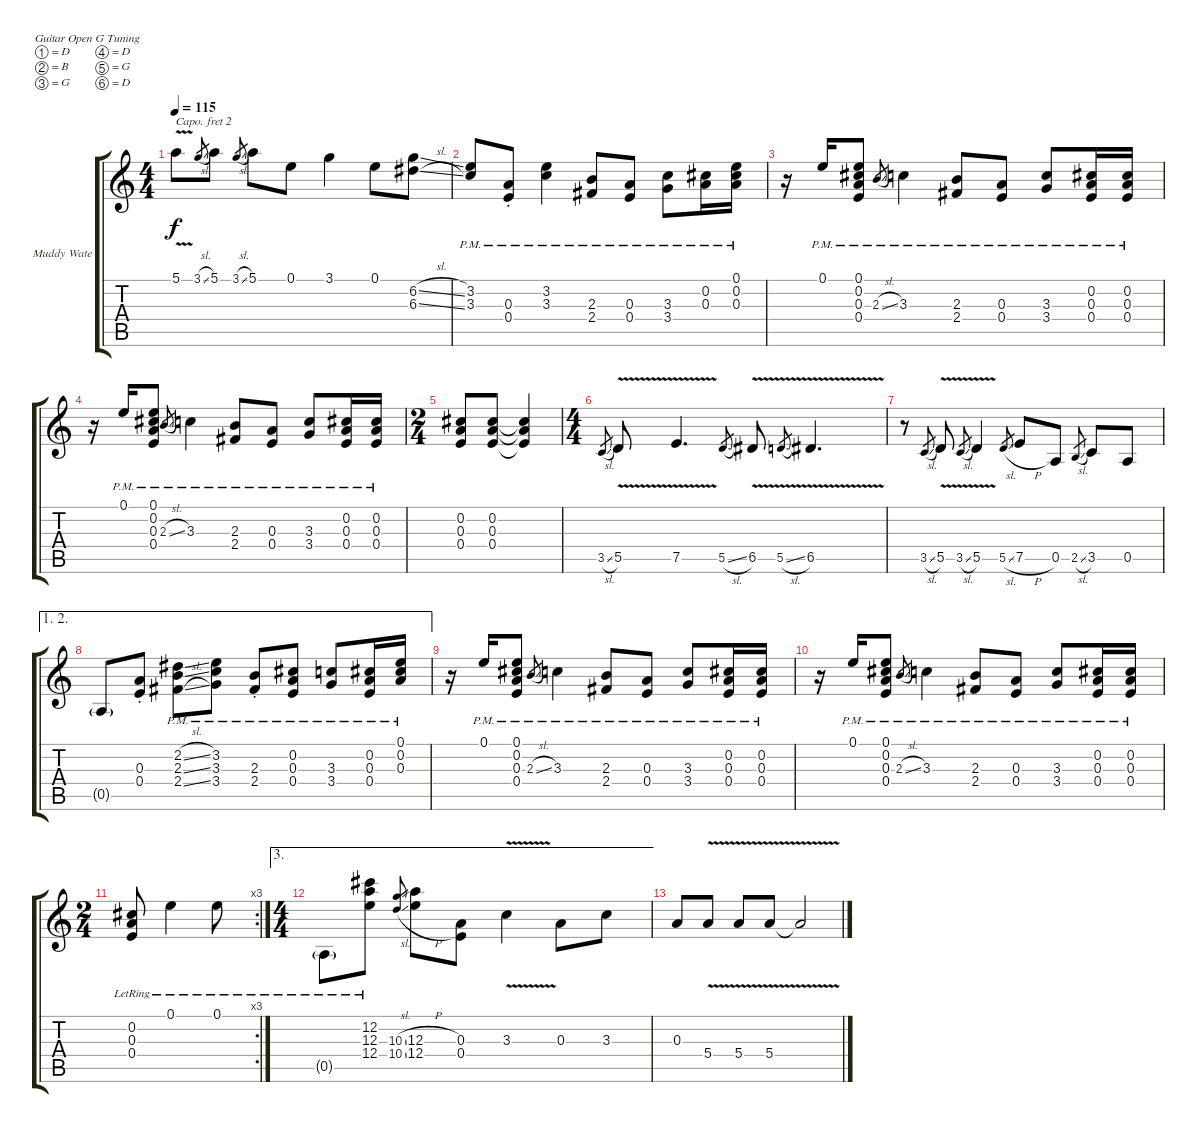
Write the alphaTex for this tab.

\defaultSystemsLayout 4
\bracketExtendMode groupsimilarinstruments
\firstSystemTrackNameOrientation horizontal
\otherSystemsTrackNameOrientation horizontal
\track ("Muddy Waters" "Muddy Wate") {instrument acousticguitarsteel}
\staff {score tabs}
\capo 2
\tuning (D4 B3 G3 D3 G2 D2)
\ts (4 4)
\tempo 115
\clef g2
\ks c
5.1{v t}.8{dy f} 3.1{sl}.8{gr} 5.1.8 3.1{sl}.8{gr} 5.1.8 0.1.8 3.1.4 0.1.8 (6.2{sl} 6.3{sl}).8 |
(3.2 3.3{pm}).8 (0.3{pm} 0.4{st}).8 (3.2 3.3{pm}).4 (2.3{pm} 2.4).8 (0.4 0.3{pm}).8 (3.3{pm} 3.4).8 (0.3{pm} 0.2).16 (0.1 0.2 0.3{pm}).16 |
r.16 0.1{pm}.16 (0.1{pm} 0.2 0.3 0.4).8 2.3{sl pm}.8{gr} 3.3{pm}.4 (2.3{pm} 2.4).8 (0.4 0.3{pm}).8 (3.3{pm} 3.4).8 (0.2 0.3{pm} 0.4).16 (0.4 0.3{pm} 0.2).16 |
r.16 0.1{pm}.16 (0.1{pm} 0.2 0.3 0.4).8 2.3{sl pm}.8{gr} 3.3{pm}.4 (2.3{pm} 2.4).8 (0.4 0.3{pm}).8 (3.3{pm} 3.4).8 (0.2 0.3{pm} 0.4).16 (0.4 0.3{pm} 0.2).16 |
\ts (2 4)
(0.2 0.3 0.4).8 (0.4 0.3 0.2).8 (0.2{t} 0.3{t} 0.4{t}).4 |
\ts (4 4)
3.5{sl}.8{gr} 5.5{v}.8 7.5{v}.4{d} 5.5{sl}.8{gr} 6.5{v}.8 5.5{v sl}.8{gr} 6.5{v}.4{d} |
r.8 3.5{sl}.8{gr} 5.5{v}.8 3.5{v sl}.8{gr} 5.5{v}.4 5.5{sl}.8{gr} 7.5{h}.8 0.5.8 2.5{sl}.8{gr} 3.5.8 0.5.8 |
\ae (1 2)
0.5{g}.8 (0.4 0.3{st}).8 (2.2{sl} 2.3{sl pm} 2.4{sl}).8 (3.2 3.3{pm} 3.4).8 (2.3{pm} 2.4{st}).8 (0.2 0.3{pm} 0.4).8 (3.4 3.3{pm}).8 (0.2 0.3{pm} 0.4).16 (0.3{pm} 0.2 0.1).16 |
r.16 0.1{pm}.16 (0.1{pm} 0.2 0.3 0.4).8 2.3{sl pm}.8{gr} 3.3{pm}.4 (2.3{pm} 2.4).8 (0.4 0.3{pm}).8 (3.3{pm} 3.4).8 (0.2 0.3{pm} 0.4).16 (0.4 0.3{pm} 0.2).16 |
r.16 0.1{pm}.16 (0.1{pm} 0.2 0.3 0.4).8 2.3{sl pm}.8{gr} 3.3{pm}.4 (2.3{pm} 2.4).8 (0.4 0.3{pm}).8 (3.3{pm} 3.4).8 (0.2 0.3{pm} 0.4).16 (0.4 0.3{pm} 0.2).16 |
\rc 3
\ts (2 4)
(0.2 0.3 0.4{lr}).8 0.1{lr}.4 0.1{lr}.8 |
\ae 3
\ts (4 4)
0.5{g lr}.8 (12.2 12.3 12.4{lr}).8 (10.3{sl} 10.4{sl}).8{gr} (12.3{h} 12.4{h}).8 (0.3 0.4).8 3.3{v}.4 0.3.8 3.3.8 |
0.3.8 5.4{v}.8 5.4{v}.8 5.4{v}.8 5.4{v t}.2
